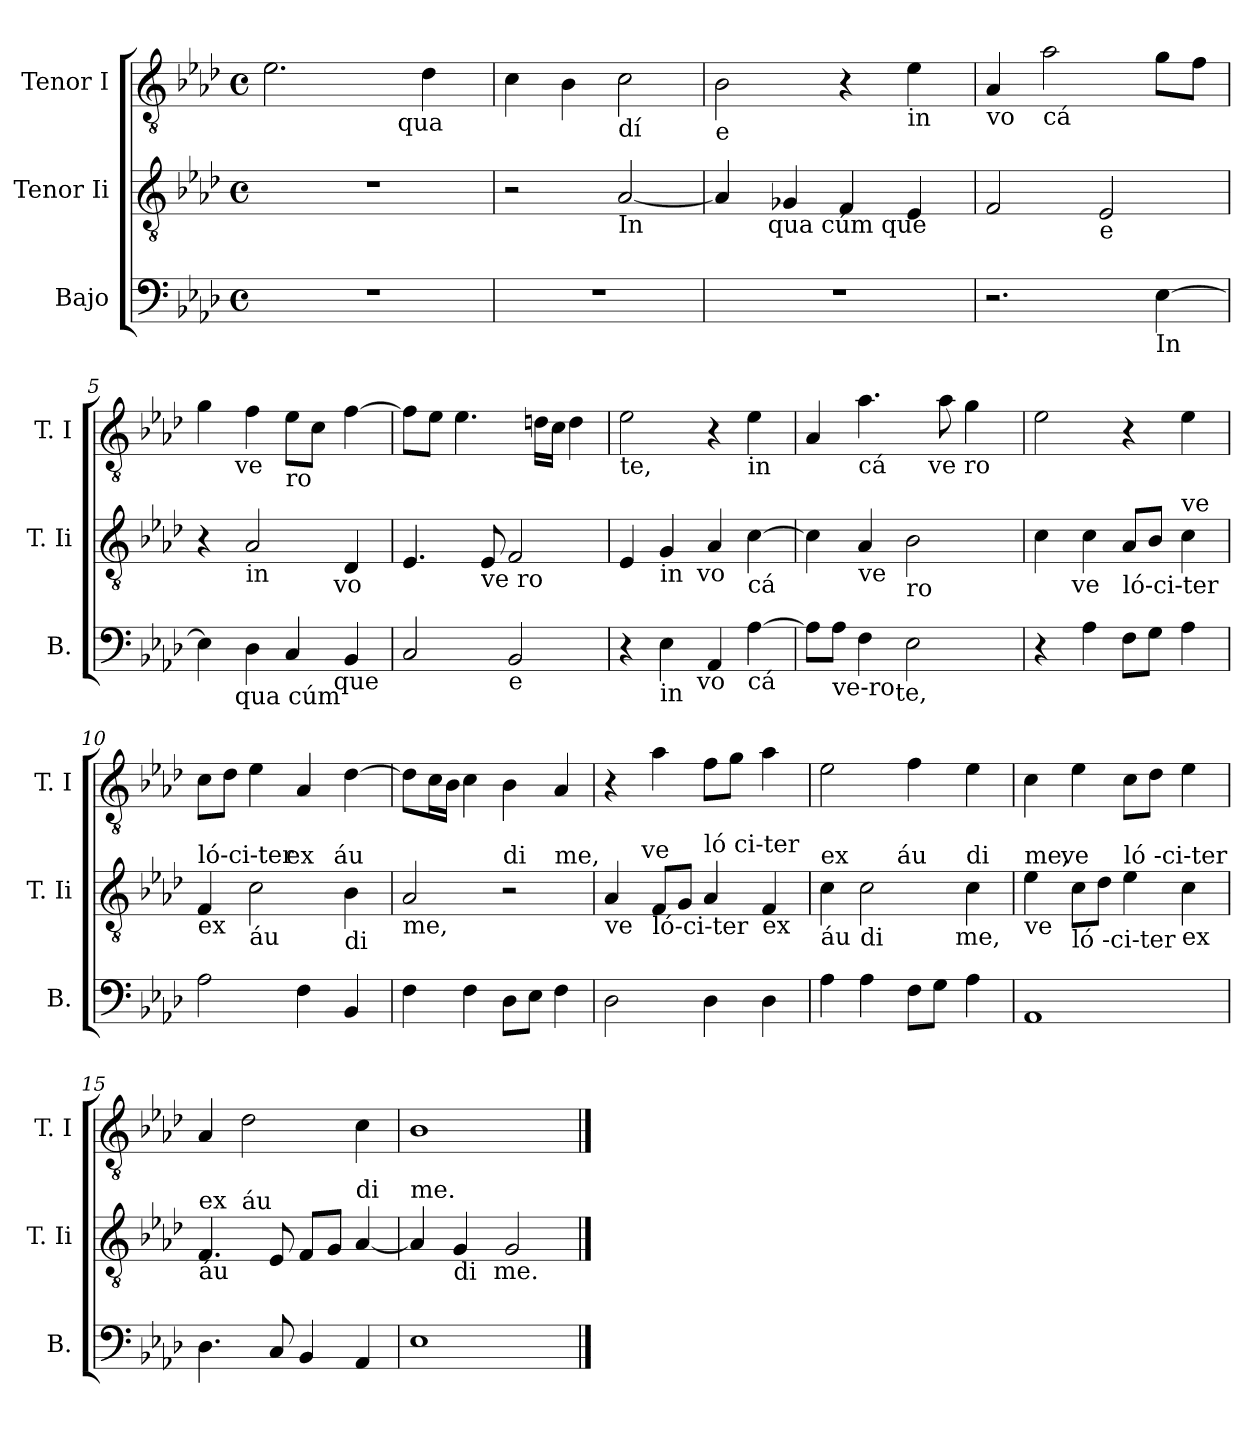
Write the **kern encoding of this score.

**kern	**kern	**kern
*part3	*part2	*part1
*staff3	*staff2	*staff1
*I"Bajo	*I"Tenor Ii	*I"Tenor I
*I'B.	*I'T. Ii	*I'T. I
*clefF4	*clefGv2	*clefGv2
*ITrd7c12	*	*
*k[b-e-a-d-]	*k[b-e-a-d-]	*k[b-e-a-d-]
*A-:	*A-:	*A-:
*M4/4	*M4/4	*M4/4
*met(c)	*met(c)	*met(c)
=1	=1	=1
!	!	!LO:TX:b:t=In
*	*	*^
1r	1r	2.e-\	2ryy
.	.	.	8.ryy
!	!	!	!LO:TX:b:t=qua
.	.	.	4ryy
.	.	4d-\	.
.	.	.	16ryy
=2	=2	=2	=2
!	!	!LO:TX:b:t=cúm que	!
*	*	*v	*v
1r	2r	4c\
.	.	4B-\
!	!	!LO:TX:b:t=dí
!	!LO:TX:b:t=In	!
.	[<2A-/	2c\
=3	=3	=3
!	!	!LO:TX:b:t=e
*	*^	*
1r	4A-/]	8..ryy	2B-\
!	!	!LO:TX:b:t=qua cúm que	!
.	.	2ryy	.
.	4G-X/	.	.
.	4F/	.	4r
.	.	4ryy	.
!	!	!	!LO:TX:b:t=in
.	4E-/	.	4e-\
.	.	32ryy	.
=4	=4	=4	=4
!	!	!	!LO:TX:b:t=vo
!	!LO:TX:b:t=dí	!	!
*	*v	*v	*
2.r	2F/	4A-/
!	!	!LO:TX:b:t=cá
.	.	2a-\
!	!LO:TX:b:t=e	!
.	2E-/	.
!LO:TX:b:t=In	!	!
[<4EE-\	.	8g\L
.	.	8f\J
!!LO:LB:g=z
=5	=5	=5
*^	*^	*^
4EE-\]	8..ryy	4r	2ryy	4g\	8..ryy
!	!	!	!	!	!LO:TX:b:t=ve
!	!LO:TX:b:t=qua cúm	!	!	!	!
.	2ryy	.	.	.	2ryy
!	!	!LO:TX:b:t=in	!	!	!
4DD-\	.	2A-/	.	4f\	.
!	!	!	!	!LO:TX:b:t=ro	!
4CC/	.	.	8..ryy	8e-\L	.
.	.	.	.	8c\J	.
!	!	!	!LO:TX:b:t=vo	!	!
!	!LO:TX:b:t=que	!	!	!	!
.	4ryy	.	4ryy	.	4ryy
4BBB-/	.	4D-/	.	[>4f\	.
.	32ryy	.	32ryy	.	32ryy
=6	=6	=6	=6	=6	=6
!	!	!LO:TX:b:t=cá	!	!	!
!LO:TX:b:t=dí	!	!	!	!	!
*v	*v	*	*	*v	*v
*	*v	*v	*
2CC/	4.E-/	8f\L]
.	.	8e-\J
.	.	4.e-\
!	!LO:TX:b:t=ve ro	!
.	8E-/	.
!LO:TX:b:t=e	!	!
2BBB-/	2F/	.
.	.	16dn\LL
.	.	16c\JJ
.	.	4d\
=7	=7	=7
!	!	!LO:TX:b:t=te,
!	!LO:TX:b:t=te,	!
*^	*^	*
4r	4...ryy	4E-/	4...ryy	2e-\
!	!	!LO:TX:b:t=in	!	!
!LO:TX:b:t=in	!	!	!	!
4EE-\	.	4G/	.	.
!	!	!	!LO:TX:b:t=vo	!
!	!LO:TX:b:t=vo	!	!	!
.	2ryy	.	2ryy	.
4AAA-/	.	4A-/	.	4r
!	!	!	!	!LO:TX:b:t=in
!	!	!LO:TX:b:t=cá	!	!
!LO:TX:b:t=cá	!	!	!	!
[>4AA-\	.	[>4c\	.	4e-\
.	32ryy	.	32ryy	.
=8	=8	=8	=8	=8
!	!	!	!	!LO:TX:b:t=vo
*	*	*v	*v	*^
8AA-\L]	4...ryy	4c\]	4A-/	2ryy
!LO:TX:b:t=ve-ro	!	!	!	!
8AA-\J	.	.	.	.
!	!	!	!LO:TX:b:t=cá	!
!	!	!LO:TX:b:t=ve	!	!
4FF\	.	4A-/	4.a-\	.
!	!LO:TX:b:t=te,	!	!	!
.	2ryy	.	.	.
!	!	!LO:TX:b:t=ro	!	!
2EE-\	.	2B-\	.	16.ryy
!	!	!	!	!LO:TX:b:t=ve ro
.	.	.	.	4ryy
.	.	.	8a-\	.
.	.	.	4g\	.
.	.	.	.	8ryy
.	32ryy	.	.	32ryy
!!LO:LB:g=z
=9	=9	=9	=9	=9
!	!	!LO:TX:b:t=te,	!	!
!	!	!LO:TX:a:t=te,	!	!
*v	*v	*^	*v	*v
4r	4c\	8..ryy	2e-\
!	!	!LO:TX:b:t=ve	!
.	.	2ryy	.
4AA-\	4c\	.	.
!	!LO:TX:b:t=ló-ci-ter	!	!
8FF\L	8A-/L	.	4r
8GG\J	8B-/J	.	.
.	.	4ryy	.
!	!LO:TX:a:t=ve	!	!
4AA-\	4c\	.	4e-\
.	.	32ryy	.
=10	=10	=10	=10
!	!LO:TX:b:t=ex	!	!
!	!LO:TX:a:t=ló-ci-ter	!	!
*	*	*^	*
2AA-\	4F/	4...ryy	2ryy	8c\L
.	.	.	.	8d-\J
!	!LO:TX:b:t=áu	!	!	!
.	2c\	.	.	4e-\
!	!	!LO:TX:a:t=ex	!	!
.	.	2ryy	.	.
4FF\	.	.	8..ryy	4A-/
!	!	!	!LO:TX:a:t=áu	!
.	.	.	4ryy	.
!	!LO:TX:b:t=di	!	!	!
4BBB-/	4B-\	.	.	[>4d-\
.	.	32ryy	32ryy	.
=11	=11	=11	=11	=11
!	!LO:TX:b:t=me,	!	!	!
*	*	*v	*v	*
4FF\	2A-/	2.ryy	8d-\L]
.	.	.	16c\L
.	.	.	16B-\JJ
4FF\	.	.	4c\
!	!LO:TX:a:t=di	!	!
8DD-\L	2r	.	4B-\
8EE-\J	.	.	.
!	!	!LO:TX:a:t=me,	!
4FF\	.	4ryy	4A-/
=12	=12	=12	=12
!	!LO:TX:b:t=ve	!	!
2DD-\	4A-/	8..ryy	4r
!	!	!LO:TX:a:t=ve	!
.	.	2ryy	.
!	!LO:TX:b:t=ló-ci-ter	!	!
.	8F/L	.	4a-\
.	8G/J	.	.
!	!LO:TX:a:t=ló ci-ter	!	!
4DD-\	4A-/	.	8f\L
.	.	.	8g\J
.	.	4ryy	.
!	!LO:TX:b:t=ex	!	!
4DD-\	4F/	.	4a-\
.	.	32ryy	.
!!LO:PB:g=z
=13	=13	=13	=13
!	!LO:TX:b:t=áu	!	!
!	!LO:TX:a:t=ex	!	!
*	*	*^	*
4AA-\	4c\	4...ryy	2ryy	2e-\
!	!LO:TX:b:t=di	!	!	!
4AA-\	2c\	.	.	.
!	!	!LO:TX:a:t=áu	!	!
.	.	2ryy	.	.
8FF\L	.	.	8..ryy	4f\
8GG\J	.	.	.	.
!	!	!	!LO:TX:b:t=me,	!
.	.	.	4ryy	.
!	!LO:TX:a:t=di	!	!	!
4AA-\	4c\	.	.	4e-\
.	.	32ryy	32ryy	.
=14	=14	=14	=14	=14
!	!LO:TX:a:t=me,	!	!	!
!	!LO:TX:b:t=ve	!	!	!
*	*	*v	*v	*
1AAA-	4e-\	8..ryy	4c\
!	!	!LO:TX:a:t=ve	!
.	.	2ryy	.
!	!LO:TX:b:t=ló -ci-ter	!	!
.	8c\L	.	4e-\
.	8d-\J	.	.
!	!LO:TX:a:t=ló -ci-ter	!	!
.	4e-\	.	8c\L
.	.	.	8d-\J
.	.	4ryy	.
!	!LO:TX:b:t=ex	!	!
.	4c\	.	4e-\
.	.	32ryy	.
=15	=15	=15	=15
!	!LO:TX:b:t=áu	!	!
!	!LO:TX:a:t=ex	!	!
4.DD-\	4.F/	4ryy	4A-/
!	!	!LO:TX:a:t=áu	!
.	.	2.ryy	2d-\
8CC/	8E-/	.	.
4BBB-/	8F/L	.	.
.	8G/J	.	.
!	!LO:TX:a:t=di	!	!
4AAA-/	[<4A-/	.	4c\
=16	=16	=16	=16
!	!LO:TX:a:t=me.	!	!
1EE-	4A-/]	4...ryy	1B-
!	!LO:TX:b:t=di	!	!
.	4G/	.	.
!	!	!LO:TX:b:t=me.	!
.	.	2ryy	.
.	2G/	.	.
.	.	32ryy	.
*	*v	*v	*
==	==	==
*-	*-	*-
